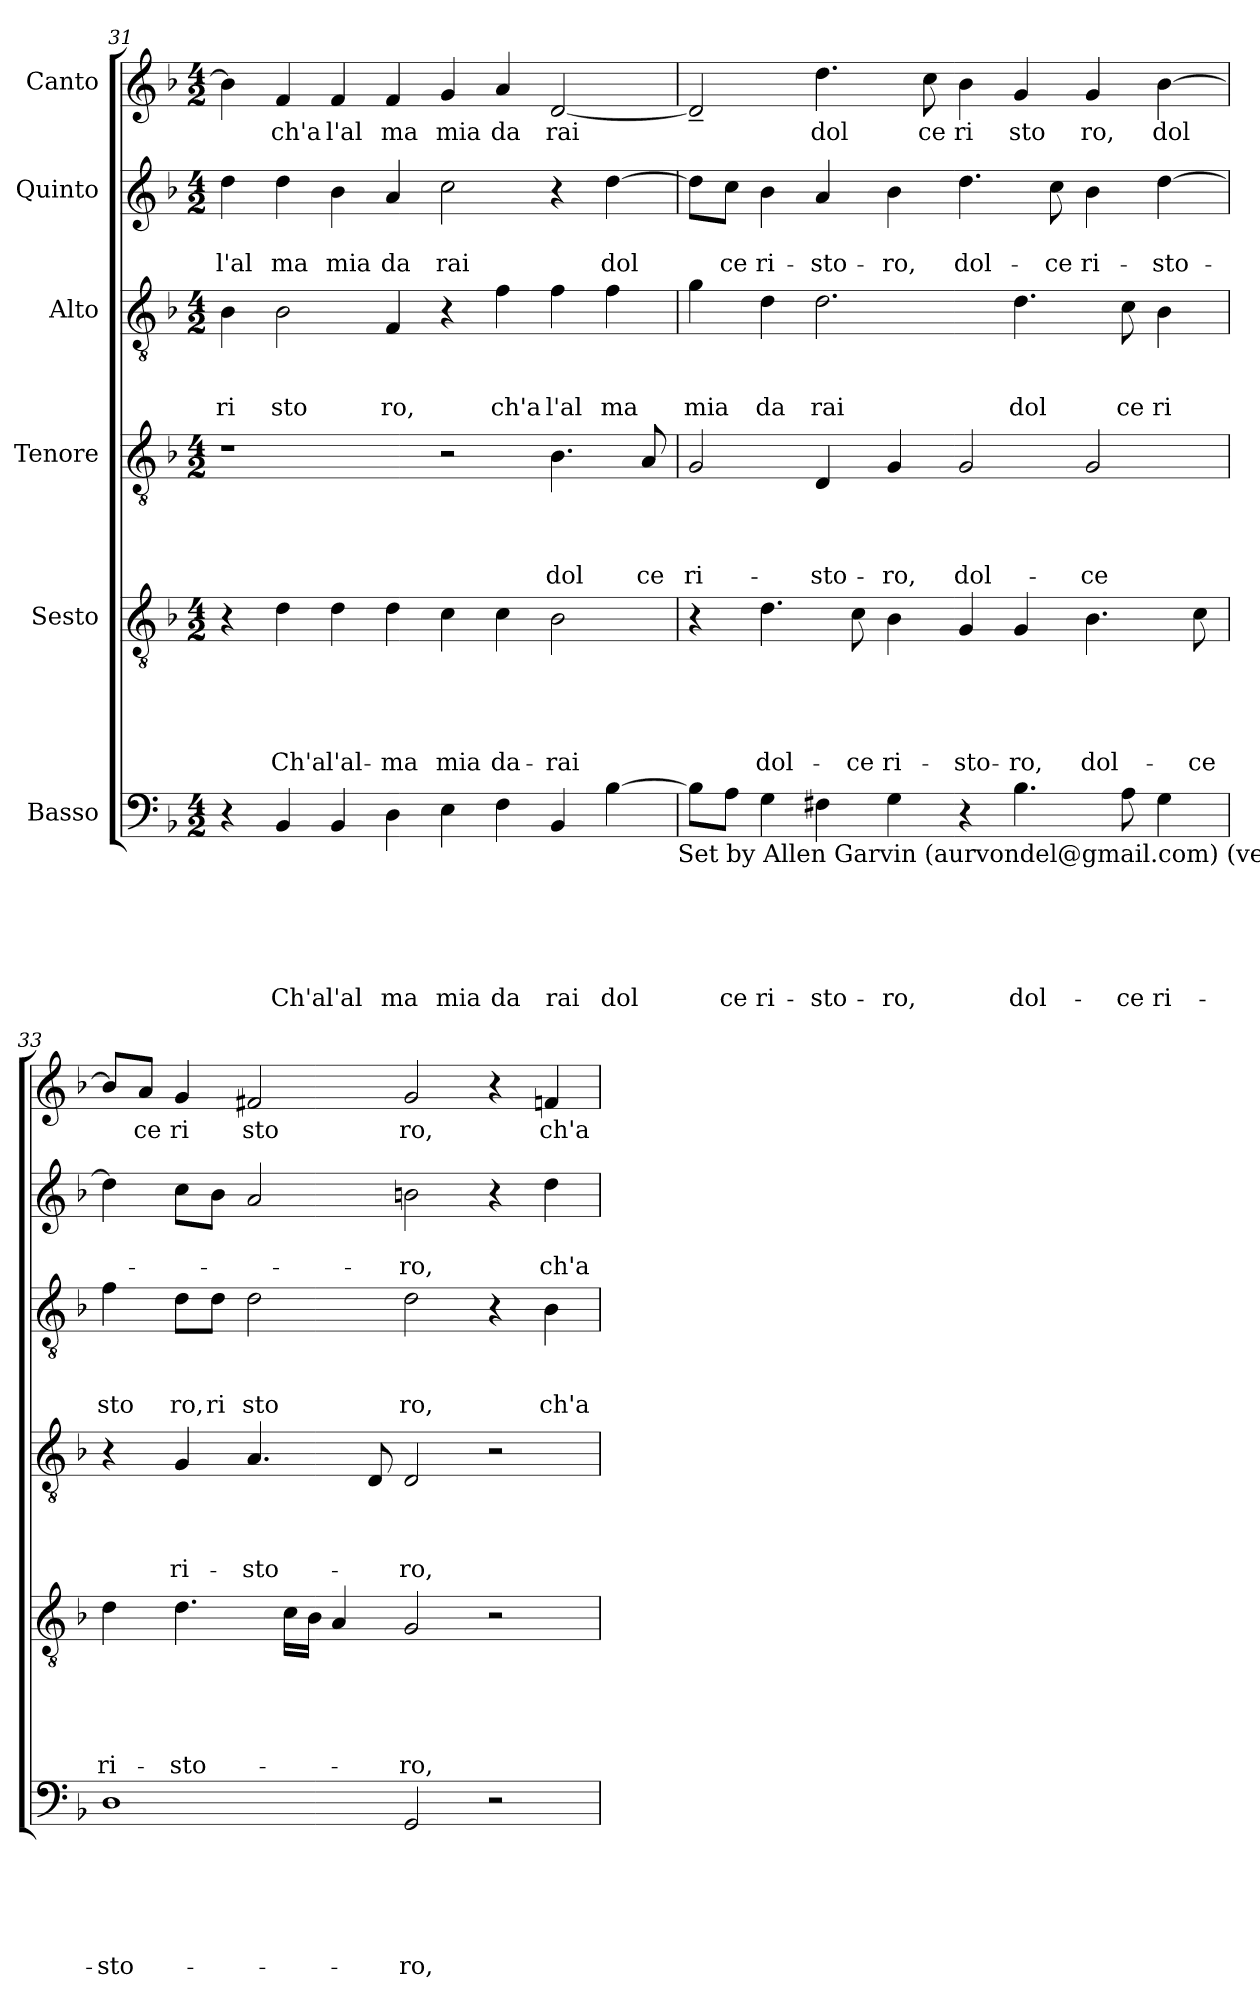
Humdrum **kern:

**kern	**text	**text	**text	**text	**text	**text	**kern	**text	**text	**text	**text	**text	**kern	**text	**text	**text	**text	**kern	**text	**text	**text	**kern	**text	**text	**kern	**text
*part6	*part6	*part6	*part6	*part6	*part6	*part6	*part5	*part5	*part5	*part5	*part5	*part5	*part4	*part4	*part4	*part4	*part4	*part3	*part3	*part3	*part3	*part2	*part2	*part2	*part1	*part1
*staff6	*staff6	*staff6	*staff6	*staff6	*staff6	*staff6	*staff5	*staff5	*staff5	*staff5	*staff5	*staff5	*staff4	*staff4	*staff4	*staff4	*staff4	*staff3	*staff3	*staff3	*staff3	*staff2	*staff2	*staff2	*staff1	*staff1
*I"Basso	*	*	*	*	*	*	*I"Sesto	*	*	*	*	*	*I"Tenore	*	*	*	*	*I"Alto	*	*	*	*I"Quinto	*	*	*I"Canto	*
*clefF4	*	*	*	*	*	*	*clefGv2	*	*	*	*	*	*clefGv2	*	*	*	*	*clefGv2	*	*	*	*clefG2	*	*	*clefG2	*
*ITrd-3c-5	*	*	*	*	*	*	*ITrd-3c-5	*	*	*	*	*	*	*	*	*	*	*ITrd-3c-5	*	*	*	*	*	*	*	*
*k[b-e-]	*	*	*	*	*	*	*k[b-e-]	*	*	*	*	*	*k[b-]	*	*	*	*	*k[b-e-]	*	*	*	*k[b-]	*	*	*k[b-]	*
*B-:	*	*	*	*	*	*	*B-:	*	*	*	*	*	*F:	*	*	*	*	*B-:	*	*	*	*F:	*	*	*F:	*
*M4/2	*	*	*	*	*	*	*M4/2	*	*	*	*	*	*M4/2	*	*	*	*	*M4/2	*	*	*	*M4/2	*	*	*M4/2	*
=31	=31	=31	=31	=31	=31	=31	=31	=31	=31	=31	=31	=31	=31	=31	=31	=31	=31	=31	=31	=31	=31	=31	=31	=31	=31	=31
!	!	!	!	!	!	!	!	!	!	!	!	!	!	!	!	!	!	!	!	!	!LO:LY:b	!	!	!LO:LY:b	!	!
4r	.	.	.	.	.	.	4r	.	.	.	.	.	1r	.	.	.	.	4e-\	.	.	ri	4dd\	.	l'al	4b-\]	.
!	!	!	!	!	!	!LO:LY:b	!	!	!	!	!	!LO:LY:b	!	!	!	!	!	!	!	!	!LO:LY:b	!	!	!LO:LY:b	!	!LO:LY:b
4E-/	.	.	.	.	.	Ch'a	4g\	.	.	.	.	Ch'a	.	.	.	.	.	2e-\	.	.	sto	4dd\	.	ma	4f/	ch'a
!	!	!	!	!	!	!LO:LY:b	!	!	!	!	!	!LO:LY:b	!	!	!	!	!	!	!	!	!	!	!	!LO:LY:b	!	!LO:LY:b
4E-/	.	.	.	.	.	l'al	4g\	.	.	.	.	l'al-	.	.	.	.	.	.	.	.	.	4b-\	.	mia	4f/	l'al
!	!	!	!	!	!	!LO:LY:b	!	!	!	!	!	!LO:LY:b	!	!	!	!	!	!	!	!	!LO:LY:b	!	!	!LO:LY:b	!	!LO:LY:b
4G\	.	.	.	.	.	ma	4g\	.	.	.	.	-ma	.	.	.	.	.	4B-/	.	.	ro,	4a/	.	da	4f/	ma
!	!	!	!	!	!	!LO:LY:b	!	!	!	!	!	!LO:LY:b	!	!	!	!	!	!	!	!	!	!	!	!LO:LY:b	!	!LO:LY:b
4A\	.	.	.	.	.	mia	4f\	.	.	.	.	mia	2r	.	.	.	.	4r	.	.	.	2cc\	.	rai	4g/	mia
!	!	!	!	!	!	!LO:LY:b	!	!	!	!	!	!LO:LY:b	!	!	!	!	!	!	!	!	!LO:LY:b	!	!	!	!	!LO:LY:b
4B-\	.	.	.	.	.	da	4f\	.	.	.	.	da-	.	.	.	.	.	4b-\	.	.	ch'a	.	.	.	4a/	da
!	!	!	!	!	!	!LO:LY:b	!	!	!	!	!	!LO:LY:b	!	!	!	!	!LO:LY:b	!	!	!	!LO:LY:b	!	!	!	!	!LO:LY:b
4E-/	.	.	.	.	.	rai	2e-\	.	.	.	.	-rai	4.B-\	.	.	.	dol	4b-\	.	.	l'al	4r	.	.	[>2d/	rai
!	!	!	!	!	!	!LO:LY:b	!	!	!	!	!	!	!	!	!	!	!	!	!	!	!LO:LY:b	!	!	!LO:LY:b	!	!
[>4e-\	.	.	.	.	.	dol	.	.	.	.	.	.	.	.	.	.	.	4b-\	.	.	ma	[>4dd\	.	dol	.	.
!	!	!	!	!	!	!	!	!	!	!	!	!	!	!	!	!	!LO:LY:b	!	!	!	!	!	!	!	!	!
.	.	.	.	.	.	.	.	.	.	.	.	.	8A/	.	.	.	ce	.	.	.	.	.	.	.	.	.
!LO:TX:b:t=Set by Allen Garvin (aurvondel@gmail.com) (ver. 2019-11-16) CC BY-NC 2.5	!	!	!	!	!	!	!	!	!	!	!	!	!	!	!	!	!	!	!	!	!	!	!	!	!	!
!!LO:PB:g=z
=32	=32	=32	=32	=32	=32	=32	=32	=32	=32	=32	=32	=32	=32	=32	=32	=32	=32	=32	=32	=32	=32	=32	=32	=32	=32	=32
!	!	!	!	!	!	!	!	!	!	!	!	!	!	!	!	!	!LO:LY:b	!	!	!	!LO:LY:b	!	!	!	!	!
8e-\L]	.	.	.	.	.	.	4r	.	.	.	.	.	2G/	.	.	.	ri-	4cc\	.	.	mia	8dd\L]	.	.	2d~</]	.
!	!	!	!	!	!	!LO:LY:b	!	!	!	!	!	!	!	!	!	!	!	!	!	!	!	!	!	!LO:LY:b	!	!
8d\J	.	.	.	.	.	ce	.	.	.	.	.	.	.	.	.	.	.	.	.	.	.	8cc\J	.	ce	.	.
!	!	!	!	!	!	!LO:LY:b	!	!	!	!	!	!LO:LY:b	!	!	!	!	!	!	!	!	!LO:LY:b	!	!	!LO:LY:b	!	!
4c\	.	.	.	.	.	ri-	4.g\	.	.	.	.	dol-	.	.	.	.	.	4g\	.	.	da	4b-\	.	ri-	.	.
!	!	!	!	!	!	!LO:LY:b	!	!	!	!	!	!	!	!	!	!	!LO:LY:b	!	!	!	!LO:LY:b	!	!	!LO:LY:b	!	!LO:LY:b
4Bn\	.	.	.	.	.	-sto-	.	.	.	.	.	.	4D/	.	.	.	-sto-	2.g\	.	.	rai	4a/	.	-sto-	4.dd\	dol
!	!	!	!	!	!	!	!	!	!	!	!	!LO:LY:b	!	!	!	!	!	!	!	!	!	!	!	!	!	!
.	.	.	.	.	.	.	8f\	.	.	.	.	-ce	.	.	.	.	.	.	.	.	.	.	.	.	.	.
!	!	!	!	!	!	!LO:LY:b	!	!	!	!	!	!LO:LY:b	!	!	!	!	!LO:LY:b	!	!	!	!	!	!	!LO:LY:b	!	!
4c\	.	.	.	.	.	-ro,	4e-\	.	.	.	.	ri-	4G/	.	.	.	-ro,	.	.	.	.	4b-\	.	-ro,	.	.
!	!	!	!	!	!	!	!	!	!	!	!	!	!	!	!	!	!	!	!	!	!	!	!	!	!	!LO:LY:b
.	.	.	.	.	.	.	.	.	.	.	.	.	.	.	.	.	.	.	.	.	.	.	.	.	8cc\	ce
!	!	!	!	!	!	!	!	!	!	!	!	!LO:LY:b	!	!	!	!	!LO:LY:b	!	!	!	!	!	!	!LO:LY:b	!	!LO:LY:b
4r	.	.	.	.	.	.	4c/	.	.	.	.	-sto-	2G/	.	.	.	dol-	.	.	.	.	4.dd\	.	dol-	4b-\	ri
!	!	!	!	!	!	!LO:LY:b	!	!	!	!	!	!LO:LY:b	!	!	!	!	!	!	!	!	!LO:LY:b	!	!	!	!	!LO:LY:b
4.e-\	.	.	.	.	.	dol-	4c/	.	.	.	.	-ro,	.	.	.	.	.	4.g\	.	.	dol	.	.	.	4g/	sto
!	!	!	!	!	!	!	!	!	!	!	!	!	!	!	!	!	!	!	!	!	!	!	!	!LO:LY:b	!	!
.	.	.	.	.	.	.	.	.	.	.	.	.	.	.	.	.	.	.	.	.	.	8cc\	.	-ce	.	.
!	!	!	!	!	!	!	!	!	!	!	!	!LO:LY:b	!	!	!	!	!LO:LY:b	!	!	!	!	!	!	!LO:LY:b	!	!LO:LY:b
.	.	.	.	.	.	.	4.e-\	.	.	.	.	dol-	2G/	.	.	.	-ce	.	.	.	.	4b-\	.	ri-	4g/	ro,
!	!	!	!	!	!	!LO:LY:b	!	!	!	!	!	!	!	!	!	!	!	!	!	!	!LO:LY:b	!	!	!	!	!
8d\	.	.	.	.	.	-ce	.	.	.	.	.	.	.	.	.	.	.	8f\	.	.	ce	.	.	.	.	.
!	!	!	!	!	!	!LO:LY:b	!	!	!	!	!	!	!	!	!	!	!	!	!	!	!LO:LY:b	!	!	!LO:LY:b	!	!LO:LY:b
4c\	.	.	.	.	.	ri-	.	.	.	.	.	.	.	.	.	.	.	4e-\	.	.	ri	[>4dd\	.	-sto-	[>4b-\	dol
!	!	!	!	!	!	!	!	!	!	!	!	!LO:LY:b	!	!	!	!	!	!	!	!	!	!	!	!	!	!
.	.	.	.	.	.	.	8f\	.	.	.	.	-ce	.	.	.	.	.	.	.	.	.	.	.	.	.	.
=33	=33	=33	=33	=33	=33	=33	=33	=33	=33	=33	=33	=33	=33	=33	=33	=33	=33	=33	=33	=33	=33	=33	=33	=33	=33	=33
!	!	!	!	!	!	!LO:LY:b	!	!	!	!	!	!LO:LY:b	!	!	!	!	!	!	!	!	!LO:LY:b	!	!	!	!	!
1G	.	.	.	.	.	-sto-	4g\	.	.	.	.	ri-	4r	.	.	.	.	4b-\	.	.	sto	4dd\]	.	.	8b-/L]	.
!	!	!	!	!	!	!	!	!	!	!	!	!	!	!	!	!	!	!	!	!	!	!	!	!	!	!LO:LY:b
.	.	.	.	.	.	.	.	.	.	.	.	.	.	.	.	.	.	.	.	.	.	.	.	.	8a/J	ce
!	!	!	!	!	!	!	!	!	!	!	!	!LO:LY:b	!	!	!	!	!LO:LY:b	!	!	!	!LO:LY:b	!	!	!	!	!LO:LY:b
.	.	.	.	.	.	.	4.g\	.	.	.	.	-sto-	4G/	.	.	.	ri-	8g\L	.	.	ro,	8cc\L	.	.	4g/	ri
!	!	!	!	!	!	!	!	!	!	!	!	!	!	!	!	!	!	!	!	!	!LO:LY:b	!	!	!	!	!
.	.	.	.	.	.	.	.	.	.	.	.	.	.	.	.	.	.	8g\J	.	.	ri	8b-\J	.	.	.	.
!	!	!	!	!	!	!	!	!	!	!	!	!	!	!	!	!	!LO:LY:b	!	!	!	!LO:LY:b	!	!	!	!	!LO:LY:b
.	.	.	.	.	.	.	.	.	.	.	.	.	4.A/	.	.	.	-sto-	2g\	.	.	sto	2a/	.	.	2f#X/	sto
.	.	.	.	.	.	.	16f\LL	.	.	.	.	.	.	.	.	.	.	.	.	.	.	.	.	.	.	.
.	.	.	.	.	.	.	16e-\JJ	.	.	.	.	.	.	.	.	.	.	.	.	.	.	.	.	.	.	.
.	.	.	.	.	.	.	4d/	.	.	.	.	.	.	.	.	.	.	.	.	.	.	.	.	.	.	.
.	.	.	.	.	.	.	.	.	.	.	.	.	8D/	.	.	.	.	.	.	.	.	.	.	.	.	.
!	!	!	!	!	!	!LO:LY:b	!	!	!	!	!	!LO:LY:b	!	!	!	!	!LO:LY:b	!	!	!	!LO:LY:b	!	!	!LO:LY:b	!	!LO:LY:b
2C/	.	.	.	.	.	-ro,	2c/	.	.	.	.	-ro,	2D/	.	.	.	-ro,	2g\	.	.	ro,	2bn\	.	-ro,	2g/	ro,
2r	.	.	.	.	.	.	2r	.	.	.	.	.	2r	.	.	.	.	4r	.	.	.	4r	.	.	4r	.
!	!	!	!	!	!	!	!	!	!	!	!	!	!	!	!	!	!	!	!	!	!LO:LY:b	!	!	!LO:LY:b	!	!LO:LY:b
.	.	.	.	.	.	.	.	.	.	.	.	.	.	.	.	.	.	4e-\	.	.	ch'a	4dd\	.	ch'a	4fn/	ch'a
=	=	=	=	=	=	=	=	=	=	=	=	=	=	=	=	=	=	=	=	=	=	=	=	=	=	=
*-	*-	*-	*-	*-	*-	*-	*-	*-	*-	*-	*-	*-	*-	*-	*-	*-	*-	*-	*-	*-	*-	*-	*-	*-	*-	*-
